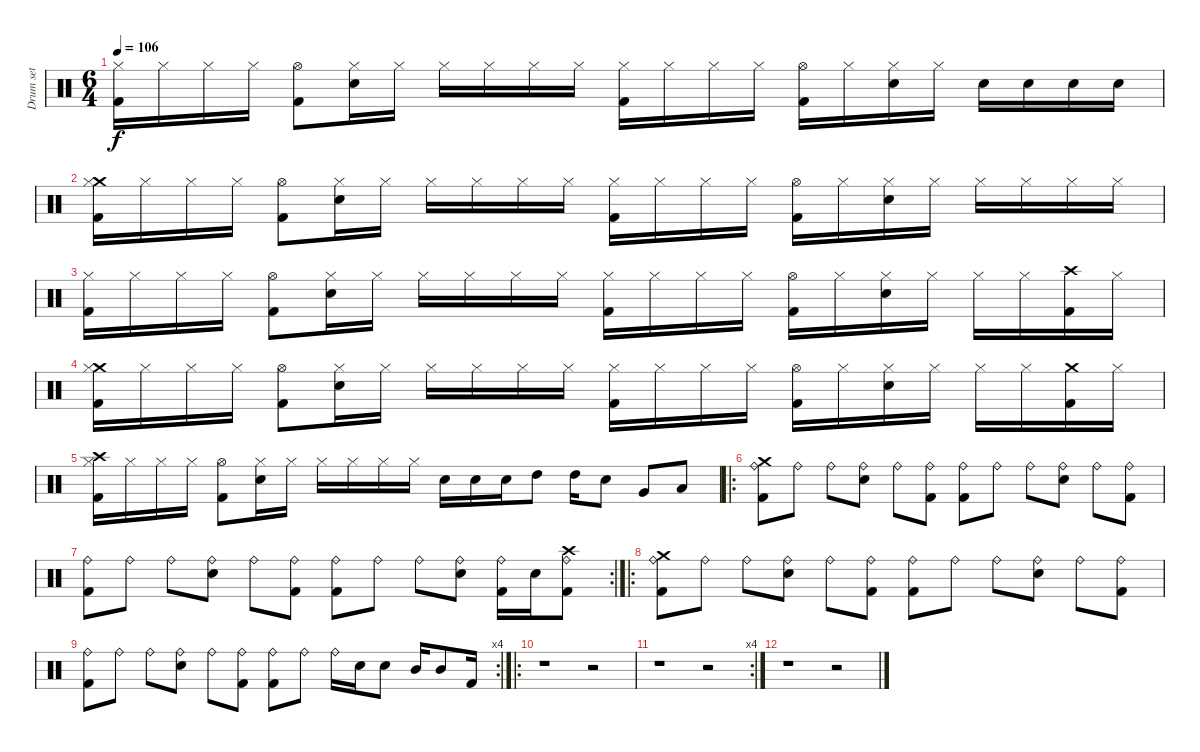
\track ("Drum set" "Drum set") {instrument percussion}
\staff {score}
\articulation defaults
\ts (6 4)
\tempo 106
\clef neutral
\ks c
("Hi-Hat (closed)" "Kick (hit) 2").16{dy f} "Hi-Hat (closed)".16 "Hi-Hat (closed)".16 "Hi-Hat (closed)".16 ("Hi-Hat (open)" "Kick (hit) 2").8 ("Hi-Hat (closed)" "Snare (hit) 2").16 "Hi-Hat (closed)".16 "Hi-Hat (closed)".16 "Hi-Hat (closed)".16 "Hi-Hat (closed)".16 "Hi-Hat (closed)".16 ("Hi-Hat (closed)" "Kick (hit) 2").16 "Hi-Hat (closed)".16 "Hi-Hat (closed)".16 "Hi-Hat (closed)".16 ("Hi-Hat (open)" "Kick (hit) 2").16 "Hi-Hat (closed)".16 ("Hi-Hat (closed)" "Snare (hit) 2").16 "Hi-Hat (closed)".16 "Snare (hit) 2".16 "Snare (hit) 2".16 "Snare (hit) 2".16 "Snare (hit) 2".16 |
("Crash medium (hit)" "Hi-Hat (closed)" "Kick (hit) 2").16 "Hi-Hat (closed)".16 "Hi-Hat (closed)".16 "Hi-Hat (closed)".16 ("Hi-Hat (open)" "Kick (hit) 2").8 ("Hi-Hat (closed)" "Snare (hit) 2").16 "Hi-Hat (closed)".16 "Hi-Hat (closed)".16 "Hi-Hat (closed)".16 "Hi-Hat (closed)".16 "Hi-Hat (closed)".16 ("Hi-Hat (closed)" "Kick (hit) 2").16 "Hi-Hat (closed)".16 "Hi-Hat (closed)".16 "Hi-Hat (closed)".16 ("Hi-Hat (open)" "Kick (hit) 2").16 "Hi-Hat (closed)".16 ("Hi-Hat (closed)" "Snare (hit) 2").16 "Hi-Hat (closed)".16 "Hi-Hat (closed)".16 "Hi-Hat (closed)".16 "Hi-Hat (closed)".16 "Hi-Hat (closed)".16 |
("Hi-Hat (closed)" "Kick (hit) 2").16 "Hi-Hat (closed)".16 "Hi-Hat (closed)".16 "Hi-Hat (closed)".16 ("Hi-Hat (open)" "Kick (hit) 2").8 ("Hi-Hat (closed)" "Snare (hit) 2").16 "Hi-Hat (closed)".16 "Hi-Hat (closed)".16 "Hi-Hat (closed)".16 "Hi-Hat (closed)".16 "Hi-Hat (closed)".16 ("Hi-Hat (closed)" "Kick (hit) 2").16 "Hi-Hat (closed)".16 "Hi-Hat (closed)".16 "Hi-Hat (closed)".16 ("Hi-Hat (open)" "Kick (hit) 2").16 "Hi-Hat (closed)".16 ("Hi-Hat (closed)" "Snare (hit) 2").16 "Hi-Hat (closed)".16 "Hi-Hat (closed)".16 "Hi-Hat (closed)".16 ("Crash high (hit)" "Kick (hit) 2").16 "Hi-Hat (closed)".16 |
("Crash medium (hit)" "Hi-Hat (closed)" "Kick (hit) 2").16 "Hi-Hat (closed)".16 "Hi-Hat (closed)".16 "Hi-Hat (closed)".16 ("Hi-Hat (open)" "Kick (hit) 2").8 ("Hi-Hat (closed)" "Snare (hit) 2").16 "Hi-Hat (closed)".16 "Hi-Hat (closed)".16 "Hi-Hat (closed)".16 "Hi-Hat (closed)".16 "Hi-Hat (closed)".16 ("Hi-Hat (closed)" "Kick (hit) 2").16 "Hi-Hat (closed)".16 "Hi-Hat (closed)".16 "Hi-Hat (closed)".16 ("Hi-Hat (open)" "Kick (hit) 2").16 "Hi-Hat (closed)".16 ("Hi-Hat (closed)" "Snare (hit) 2").16 "Hi-Hat (closed)".16 "Hi-Hat (closed)".16 "Hi-Hat (closed)".16 ("Crash medium (hit)" "Kick (hit) 2").16 "Hi-Hat (closed)".16 |
("Crash high (hit)" "Hi-Hat (closed)" "Kick (hit) 2").16 "Hi-Hat (closed)".16 "Hi-Hat (closed)".16 "Hi-Hat (closed)".16 ("Hi-Hat (open)" "Kick (hit) 2").8 ("Hi-Hat (closed)" "Snare (hit) 2").16 "Hi-Hat (closed)".16 "Hi-Hat (closed)".16 "Hi-Hat (closed)".16 "Hi-Hat (closed)".16 "Hi-Hat (closed)".16 "Snare (hit) 2".16 "Snare (hit) 2".16 "Snare (hit) 2".16 "High Tom (hit)".8 "High Tom (hit)".16 "Snare (hit) 2".8 "Very Low Tom (hit)".8 "Low Floor Tom (hit)".8 |
\ro
("Crash medium (hit)" "Ride (bell)" "Kick (hit) 2").8 "Ride (bell)".8 "Ride (bell)".8 ("Ride (bell)" "Snare (hit) 2").8 "Ride (bell)".8 ("Ride (bell)" "Kick (hit) 2").8 ("Ride (bell)" "Kick (hit) 2").8 "Ride (bell)".8 "Ride (bell)".8 ("Ride (bell)" "Snare (hit) 2").8 "Ride (bell)".8 ("Ride (bell)" "Kick (hit) 2").8 |
\rc 2
("Ride (bell)" "Kick (hit) 2").8 "Ride (bell)".8 "Ride (bell)".8 ("Ride (bell)" "Snare (hit) 2").8 "Ride (bell)".8 ("Ride (bell)" "Kick (hit) 2").8 ("Ride (bell)" "Kick (hit) 2").8 "Ride (bell)".8 "Ride (bell)".8 ("Ride (bell)" "Snare (hit) 2").8 ("Ride (bell)" "Kick (hit) 2").16 "Snare (hit) 2".16 ("Crash high (hit)" "Ride (bell)" "Kick (hit) 2").8 |
\ro
("Crash medium (hit)" "Ride (bell)" "Kick (hit) 2").8 "Ride (bell)".8 "Ride (bell)".8 ("Ride (bell)" "Snare (hit) 2").8 "Ride (bell)".8 ("Ride (bell)" "Kick (hit) 2").8 ("Ride (bell)" "Kick (hit) 2").8 "Ride (bell)".8 "Ride (bell)".8 ("Ride (bell)" "Snare (hit) 2").8 "Ride (bell)".8 ("Ride (bell)" "Kick (hit) 2").8 |
\rc 4
("Ride (bell)" "Kick (hit) 2").8 "Ride (bell)".8 "Ride (bell)".8 ("Ride (bell)" "Snare (hit) 2").8 "Ride (bell)".8 ("Ride (bell)" "Kick (hit) 2").8 ("Ride (bell)" "Kick (hit) 2").8 "Ride (bell)".8 "Ride (bell)".16 "Snare (hit) 2".16 "Snare (hit) 2".8 "Mid Tom (hit)".16 "Mid Tom (hit)".8 "Kick (hit) 2".16 |
\ro
r.1 r.2 |
\rc 4
r.1 r.2 |
r.1 r.2
